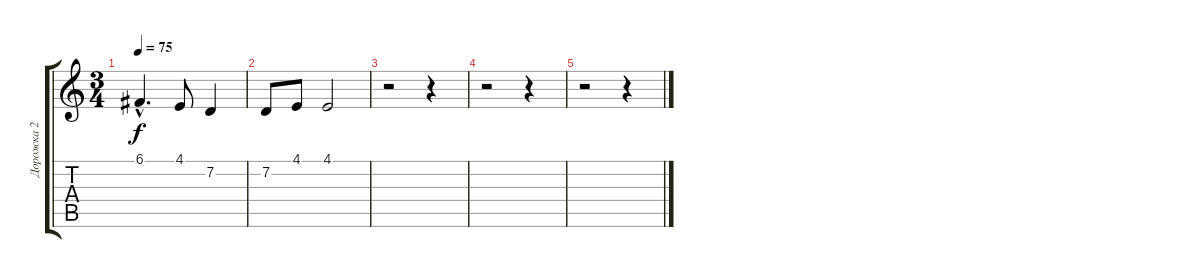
\track ("Дорожка 2" "Дорожка 2") {instrument synthvoice}
\staff {score tabs}
\tuning (C4 G3 Eb3 Bb2 F2 C2) {hide}
\ts (3 4)
\tempo 75
\clef g2
\ks c
6.1{hac}.4{d dy f} 4.1.8 7.2.4 |
7.2.8 4.1.8 4.1.2 |
r.2 r.4 |
r.2 r.4 |
r.2 r.4
